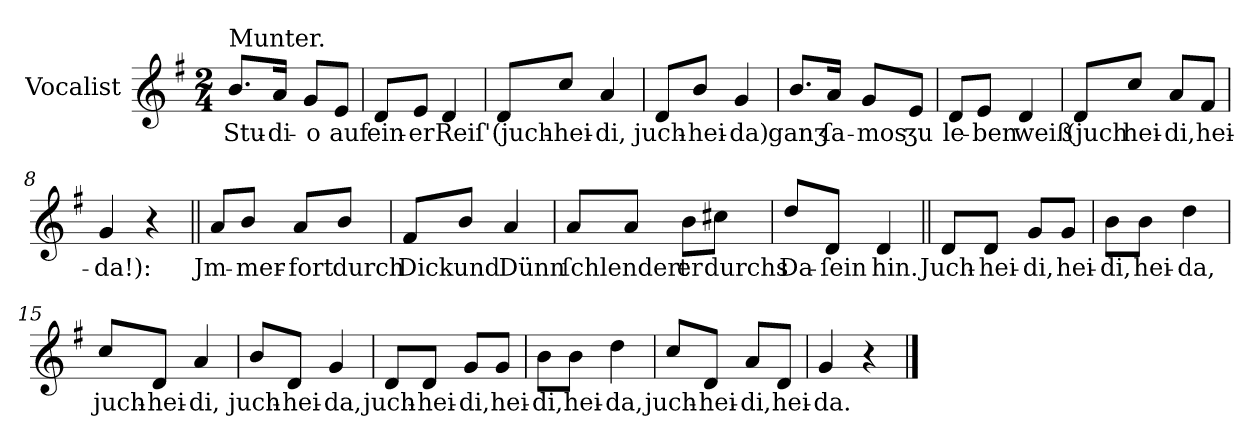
**kern	**text
*part1	*part1
*staff1	*staff1
*I"Vocalist	*
*clefG2	*
*k[f#]	*
*G:	*
*M2/4	*
=1	=1
!LO:TX:a:t=Munter.	!
8.b/L	Stu-
16a/Jk	-di-
8g/L	-o
8e/J	auf
=2	=2
8d/L	ein-
8e/J	-er
4d	Reiſ'
=3	=3
8d/L	(juch-
8cc/J	-hei-
4a	-di,
=4	=4
8d/L	juch-
8b/J	-hei-
4g	-da)
=5	=5
8.b/L	ganʒ
16a/Jk	ſa-
8g/L	-mos
8e/J	ʒu
=6	=6
8d/L	le-
8e/J	-ben
4d	weiß
=7	=7
8d/L	(juch
8cc/J	hei-
8a/L	-di,
8f#/J	hei-
=8	=8
4g	-da!):
4r	.
=9||	=9||
8a/L	Jm-
8b/J	-mer-
8a/L	-fort
8b/J	durch
=10	=10
8f#/L	Dick
8b/J	und
4a	Dünn
=11	=11
8a/L	ſchlendert
8a/J	.
8b\L	er
8cc#X\J	durchs
=12	=12
8dd/L	Da-
8d/J	-ſein
4d	hin.
=13||	=13||
8d/L	Juch-
8d/J	-hei-
8g/L	-di,
8g/J	hei-
=14	=14
8b\L	-di,
8b\J	hei-
4dd	-da,
=15	=15
8cc/L	juch-
8d/J	-hei-
4a	-di,
=16	=16
8b/L	juch-
8d/J	-hei-
4g	-da,
=17	=17
8d/L	juch-
8d/J	-hei-
8g/L	-di,
8g/J	hei-
=18	=18
8b\L	-di,
8b\J	hei-
4dd	-da,
=19	=19
8cc/L	juch-
8d/J	-hei-
8a/L	-di,
8d/J	hei-
=20	=20
4g	-da.
4r	.
==	==
*-	*-
